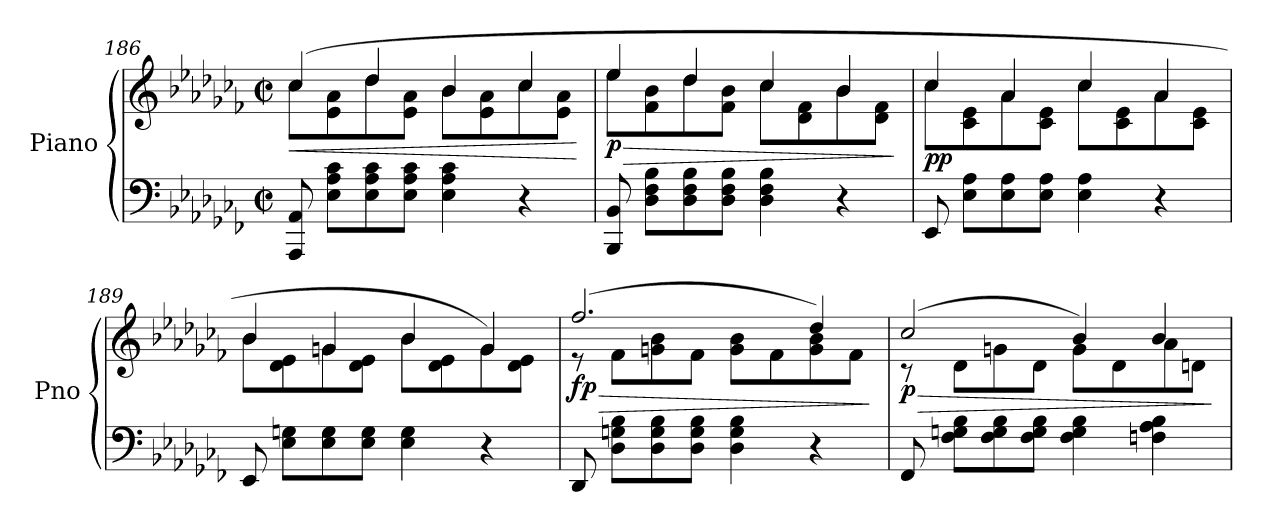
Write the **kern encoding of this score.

**kern	**kern	**dynam
*part1	*part1	*part1
*staff2	*staff1	*staff1/2
*I"Piano	*	*
*I'Pno	*	*
!!LO:PB:g=z
*clefF4	*clefG2	*
*k[b-e-a-d-g-c-f-]	*k[b-e-a-d-g-c-f-]	*
*M2/2	*M2/2	*
*met(c|)	*met(c|)	*
=186	=186	=186
!	!	!LO:HP:b
*	*^	*
8AAA-/ 8AA-/	(4cc-/	8cc-\L	<
8E-\ 8A-\ 8c-\L	.	8e-\ 8a-\	.
8E-\ 8A-\ 8c-\	4dd-/	8dd-\	.
8E-\ 8A-\ 8c-\J	.	8e-\ 8a-\J	.
4E-\ 4A-\ 4c-\	4b-/	8b-\L	.
.	.	8e-\ 8a-\	.
4r	4cc-/	8cc-\	.
.	.	8e-\ 8a-\J	.
*	*v	*v	*
.	.	[
=187	=187	=187
!	!	!LO:HP:b
*	*^	*
!	!	!	!LO:DY:n=1:b
8BBB-/ 8BB-/	4ee-/	8ee-\L	> p
8D-\ 8F-\ 8B-\L	.	8f-\ 8b-\	.
8D-\ 8F-\ 8B-\	4dd-/	8dd-\	.
8D-\ 8F-\ 8B-\J	.	8f-\ 8b-\J	.
4D-\ 4F-\ 4B-\	4cc-/	8cc-\L	.
.	.	8d-\ 8f-\	.
4r	4b-/	8b-\	.
.	.	8d-\ 8f-\J	.
*	*v	*v	*
.	.	]
=188	=188	=188
*	*^	*
!	!	!	!LO:DY:b
8EE-/	4cc-/	8cc-\L	pp
8E-\ 8A-\L	.	8c-\ 8e-\	.
8E-\ 8A-\	4a-/	8a-\	.
8E-\ 8A-\J	.	8c-\ 8e-\J	.
4E-\ 4A-\	4cc-/	8cc-\L	.
.	.	8c-\ 8e-\	.
4r	4a-/	8a-\	.
.	.	8c-\ 8e-\J	.
=189	=189	=189	=189
8EE-/	4b-/	8b-\L	.
8E-\ 8Gn\L	.	8d-\ 8e-\	.
8E-\ 8G\	4gn/	8g\	.
8E-\ 8G\J	.	8d-\ 8e-\J	.
4E-\ 4G\	4b-/	8b-\L	.
.	.	8d-\ 8e-\	.
4r	4g/)	8g\	.
.	.	8d-\ 8e-\J	.
!!LO:LB:g=z	!!
=190	=190	=190	=190
!	!	!	!LO:HP:b
!	!	!	!LO:DY:n=1:b
8DD-/	(2.ff-/	8r	> fp
8D-\ 8Gn\ 8B-\L	.	8f-\L	.
8D-\ 8G\ 8B-\	.	8gn\ 8b-\	.
8D-\ 8G\ 8B-\J	.	8f-\J	.
4D-\ 4G\ 4B-\	.	8g\ 8b-\L	.
.	.	8f-\	.
4r	4dd-/)	8g\ 8b-\	.
.	.	8f-\J	.
*	*v	*v	*
.	.	]
=191	=191	=191
!	!	!LO:HP:b
*	*^	*
!	!	!	!LO:DY:n=1:b
8FF-/	(2cc-/	8r	> p
8F-\ 8Gn\ 8B-\L	.	8d-\L	.
8F-\ 8G\ 8B-\	.	8gn\	.
8F-\ 8G\ 8B-\J	.	8d-\J	.
4F-\ 4G\ 4B-\	4b-/)	8g\L	.
.	.	8d-\	.
4Fn\ 4A-\ 4B-\	4b-/	8a-\	.
.	.	8dn\J	.
*	*v	*v	*
.	.	]
=	=	=
*-	*-	*-
